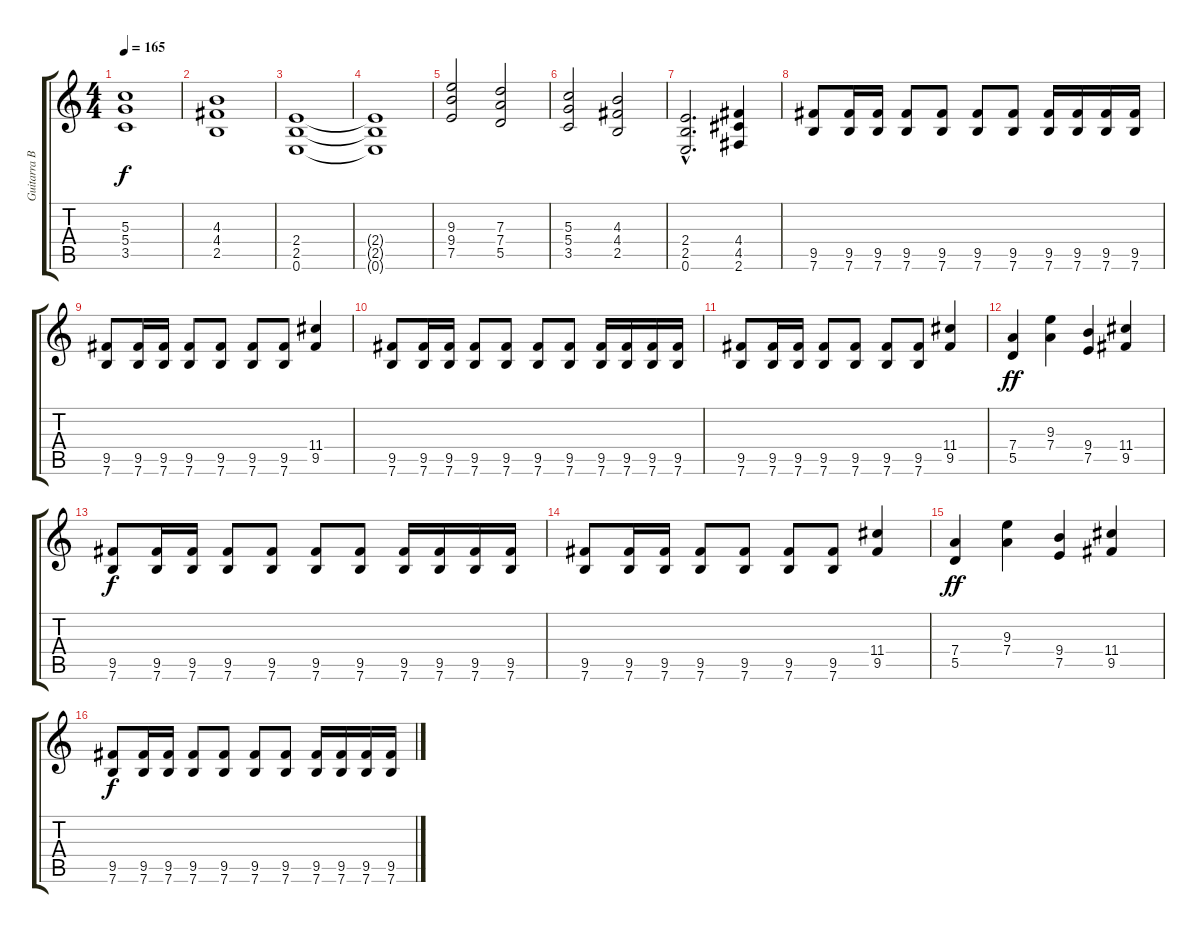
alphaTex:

\track ("Guitarra Base" "Guitarra B") {instrument overdrivenguitar}
\staff {score tabs}
\tuning (E4 B3 G3 D3 A2 E2) {hide}
\ts (4 4)
\tempo 165
\clef g2
\ks c
(5.3 5.4 3.5).1{dy f} |
(4.3 4.4 2.5).1 |
(2.4 2.5 0.6).1 |
(2.4{t} 2.5{t} 0.6{t}).1 |
(9.3 9.4 7.5).2 (7.3 7.4 5.5).2 |
(5.3 5.4 3.5).2 (4.3 4.4 2.5).2 |
(2.4{hac} 2.5{hac} 0.6{hac}).2{d} (4.4 4.5 2.6).4 |
(9.5 7.6).8 (9.5 7.6).16 (9.5 7.6).16 (9.5 7.6).8 (9.5 7.6).8 (9.5 7.6).8 (9.5 7.6).8 (9.5 7.6).16 (9.5 7.6).16 (9.5 7.6).16 (9.5 7.6).16 |
(9.5 7.6).8 (9.5 7.6).16 (9.5 7.6).16 (9.5 7.6).8 (9.5 7.6).8 (9.5 7.6).8 (9.5 7.6).8 (11.4 9.5).4 |
(9.5 7.6).8 (9.5 7.6).16 (9.5 7.6).16 (9.5 7.6).8 (9.5 7.6).8 (9.5 7.6).8 (9.5 7.6).8 (9.5 7.6).16 (9.5 7.6).16 (9.5 7.6).16 (9.5 7.6).16 |
(9.5 7.6).8 (9.5 7.6).16 (9.5 7.6).16 (9.5 7.6).8 (9.5 7.6).8 (9.5 7.6).8 (9.5 7.6).8 (11.4 9.5).4 |
(7.4 5.5).4{dy ff} (9.3 7.4).4 (9.4 7.5).4 (11.4 9.5).4 |
(9.5 7.6).8{dy f} (9.5 7.6).16 (9.5 7.6).16 (9.5 7.6).8 (9.5 7.6).8 (9.5 7.6).8 (9.5 7.6).8 (9.5 7.6).16 (9.5 7.6).16 (9.5 7.6).16 (9.5 7.6).16 |
(9.5 7.6).8 (9.5 7.6).16 (9.5 7.6).16 (9.5 7.6).8 (9.5 7.6).8 (9.5 7.6).8 (9.5 7.6).8 (11.4 9.5).4 |
(7.4 5.5).4{dy ff} (9.3 7.4).4 (9.4 7.5).4 (11.4 9.5).4 |
(9.5 7.6).8{dy f} (9.5 7.6).16 (9.5 7.6).16 (9.5 7.6).8 (9.5 7.6).8 (9.5 7.6).8 (9.5 7.6).8 (9.5 7.6).16 (9.5 7.6).16 (9.5 7.6).16 (9.5 7.6).16
